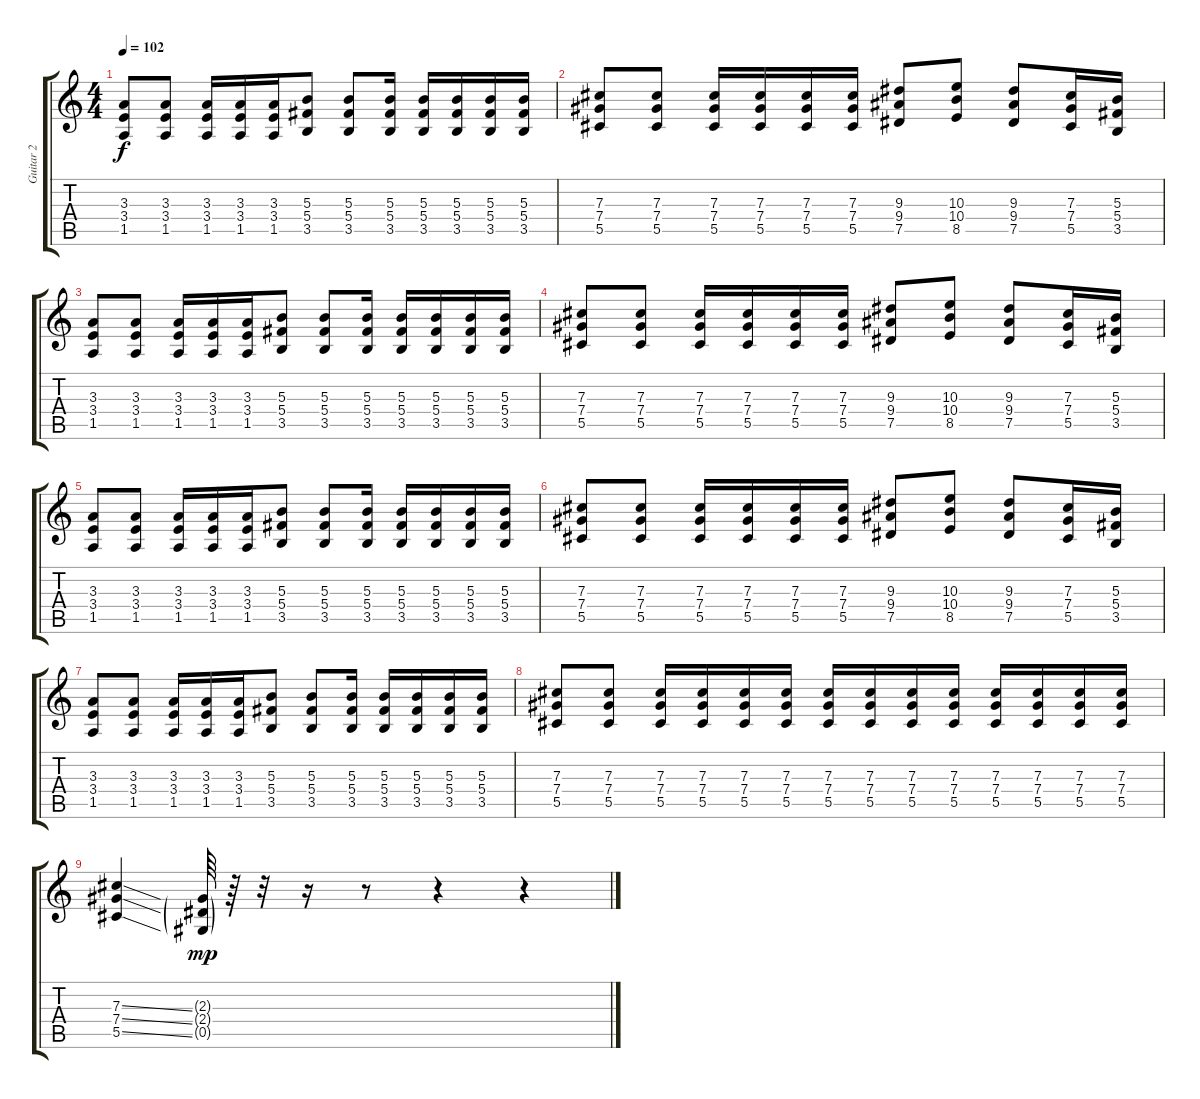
\track ("Guitar 2" "Guitar 2") {instrument overdrivenguitar}
\staff {score tabs}
\tuning (Eb4 Bb3 Gb3 Db3 Ab2 Db2) {hide}
\ts (4 4)
\tempo 102
\clef g2
\ks c
(3.3 3.4 1.5).8{dy f} (3.3 3.4 1.5).8 (3.3 3.4 1.5).16 (3.3 3.4 1.5).16 (3.3 3.4 1.5).16 (5.3 5.4 3.5).8 (5.3 5.4 3.5).8 (5.3 5.4 3.5).16 (5.3 5.4 3.5).16 (5.3 5.4 3.5).16 (5.3 5.4 3.5).16 (5.3 5.4 3.5).16 |
(7.3 7.4 5.5).8 (7.3 7.4 5.5).8 (7.3 7.4 5.5).16 (7.3 7.4 5.5).16 (7.3 7.4 5.5).16 (7.3 7.4 5.5).16 (9.3 9.4 7.5).8 (10.3 10.4 8.5).8 (9.3 9.4 7.5).8 (7.3 7.4 5.5).16 (5.3 5.4 3.5).16 |
(3.3 3.4 1.5).8 (3.3 3.4 1.5).8 (3.3 3.4 1.5).16 (3.3 3.4 1.5).16 (3.3 3.4 1.5).16 (5.3 5.4 3.5).8 (5.3 5.4 3.5).8 (5.3 5.4 3.5).16 (5.3 5.4 3.5).16 (5.3 5.4 3.5).16 (5.3 5.4 3.5).16 (5.3 5.4 3.5).16 |
(7.3 7.4 5.5).8 (7.3 7.4 5.5).8 (7.3 7.4 5.5).16 (7.3 7.4 5.5).16 (7.3 7.4 5.5).16 (7.3 7.4 5.5).16 (9.3 9.4 7.5).8 (10.3 10.4 8.5).8 (9.3 9.4 7.5).8 (7.3 7.4 5.5).16 (5.3 5.4 3.5).16 |
(3.3 3.4 1.5).8 (3.3 3.4 1.5).8 (3.3 3.4 1.5).16 (3.3 3.4 1.5).16 (3.3 3.4 1.5).16 (5.3 5.4 3.5).8 (5.3 5.4 3.5).8 (5.3 5.4 3.5).16 (5.3 5.4 3.5).16 (5.3 5.4 3.5).16 (5.3 5.4 3.5).16 (5.3 5.4 3.5).16 |
(7.3 7.4 5.5).8 (7.3 7.4 5.5).8 (7.3 7.4 5.5).16 (7.3 7.4 5.5).16 (7.3 7.4 5.5).16 (7.3 7.4 5.5).16 (9.3 9.4 7.5).8 (10.3 10.4 8.5).8 (9.3 9.4 7.5).8 (7.3 7.4 5.5).16 (5.3 5.4 3.5).16 |
(3.3 3.4 1.5).8 (3.3 3.4 1.5).8 (3.3 3.4 1.5).16 (3.3 3.4 1.5).16 (3.3 3.4 1.5).16 (5.3 5.4 3.5).8 (5.3 5.4 3.5).8 (5.3 5.4 3.5).16 (5.3 5.4 3.5).16 (5.3 5.4 3.5).16 (5.3 5.4 3.5).16 (5.3 5.4 3.5).16 |
(7.3 7.4 5.5).8 (7.3 7.4 5.5).8 (7.3 7.4 5.5).16 (7.3 7.4 5.5).16 (7.3 7.4 5.5).16 (7.3 7.4 5.5).16 (7.3 7.4 5.5).16 (7.3 7.4 5.5).16 (7.3 7.4 5.5).16 (7.3 7.4 5.5).16 (7.3 7.4 5.5).16 (7.3 7.4 5.5).16 (7.3 7.4 5.5).16 (7.3 7.4 5.5).16 |
(7.3{ss} 7.4{ss} 5.5{ss}).4 (2.3{g} 2.4{g} 0.5{g}).64{dy mp} r.64 r.32 r.16 r.8 r.4 r.4
